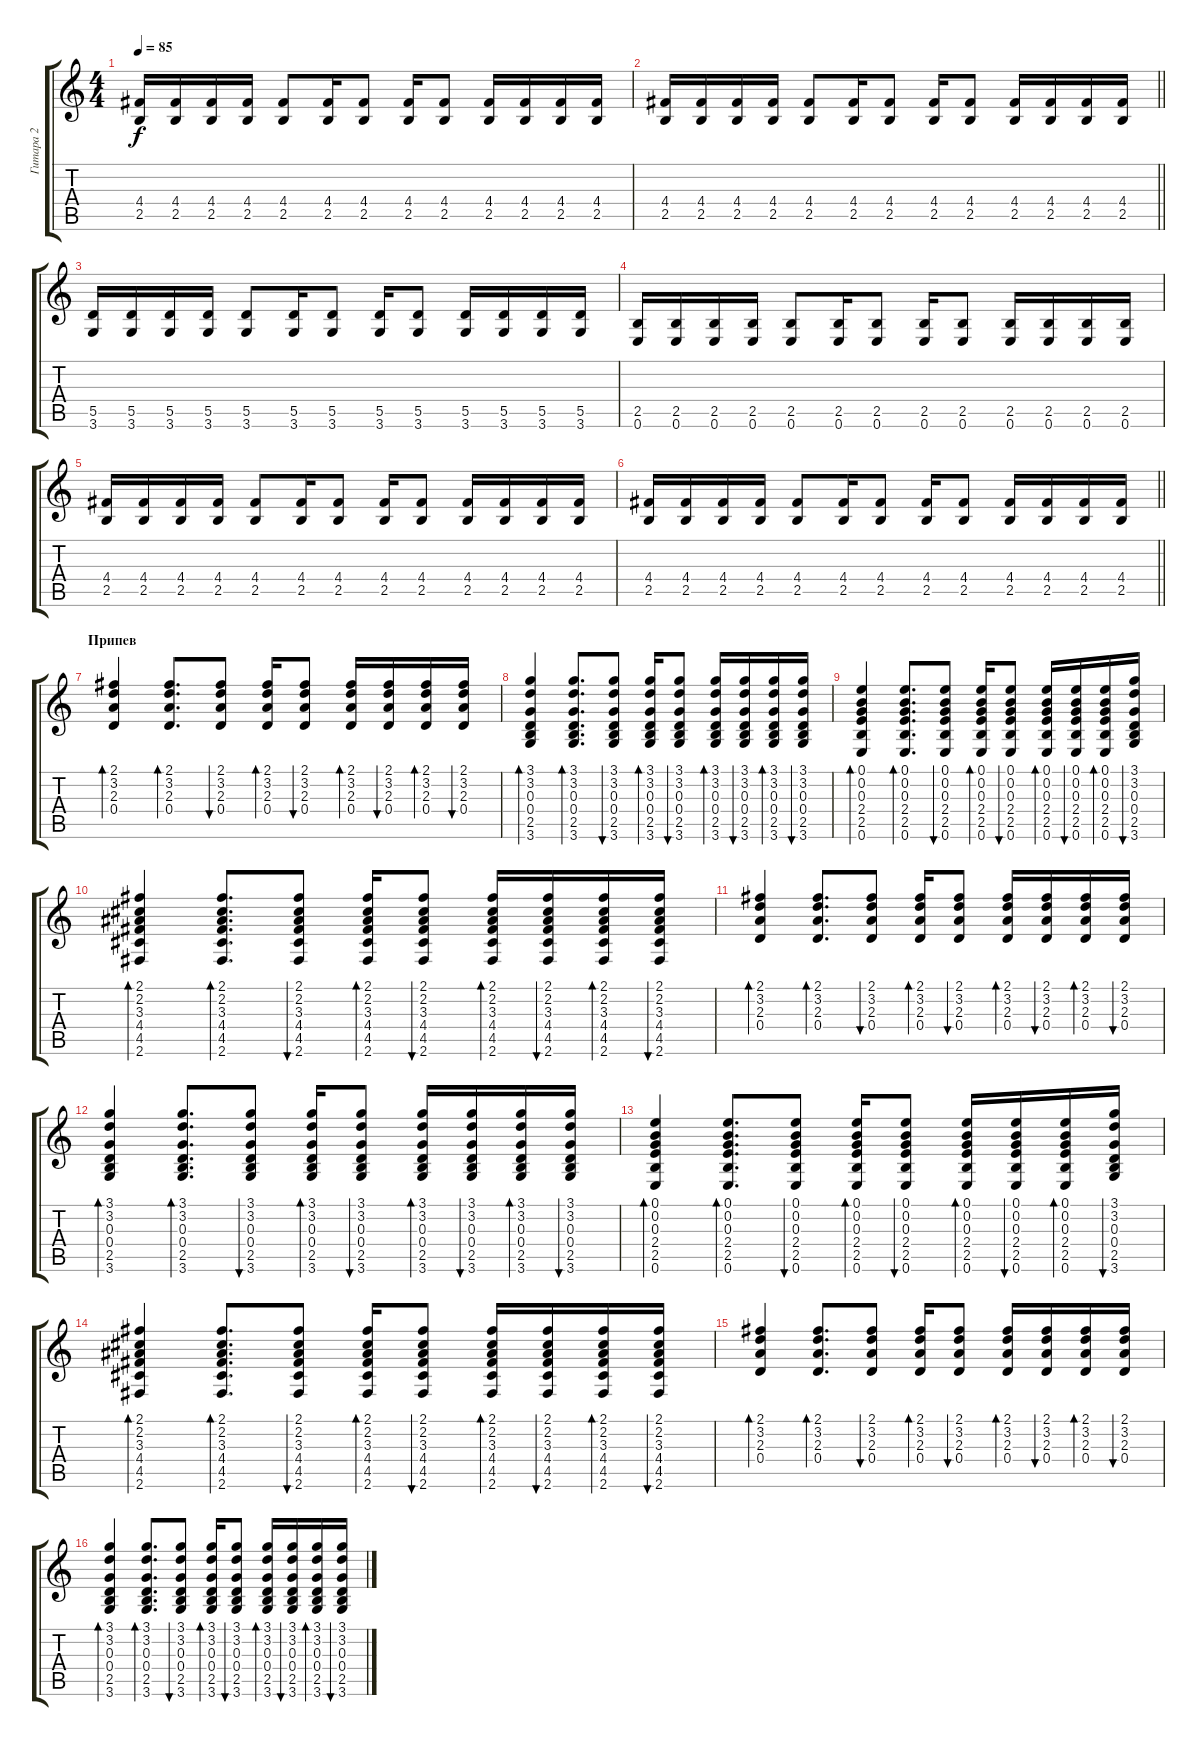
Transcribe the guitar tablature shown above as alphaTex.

\track ("Гитара 2" "Гитара 2") {instrument acousticguitarsteel}
\staff {score tabs}
\tuning (E4 B3 G3 D3 A2 E2) {hide}
\ts (4 4)
\tempo 85
\clef g2
\ks c
(4.4 2.5).16{dy f} (4.4 2.5).16 (4.4 2.5).16 (4.4 2.5).16 (4.4 2.5).8 (4.4 2.5).16 (4.4 2.5).8 (4.4 2.5).16 (4.4 2.5).8 (4.4 2.5).16 (4.4 2.5).16 (4.4 2.5).16 (4.4 2.5).16 |
\barLineRight lightlight
(4.4 2.5).16 (4.4 2.5).16 (4.4 2.5).16 (4.4 2.5).16 (4.4 2.5).8 (4.4 2.5).16 (4.4 2.5).8 (4.4 2.5).16 (4.4 2.5).8 (4.4 2.5).16 (4.4 2.5).16 (4.4 2.5).16 (4.4 2.5).16 |
(5.5 3.6).16 (5.5 3.6).16 (5.5 3.6).16 (5.5 3.6).16 (5.5 3.6).8 (5.5 3.6).16 (5.5 3.6).8 (5.5 3.6).16 (5.5 3.6).8 (5.5 3.6).16 (5.5 3.6).16 (5.5 3.6).16 (5.5 3.6).16 |
(2.5 0.6).16 (2.5 0.6).16 (2.5 0.6).16 (2.5 0.6).16 (2.5 0.6).8 (2.5 0.6).16 (2.5 0.6).8 (2.5 0.6).16 (2.5 0.6).8 (2.5 0.6).16 (2.5 0.6).16 (2.5 0.6).16 (2.5 0.6).16 |
(4.4 2.5).16 (4.4 2.5).16 (4.4 2.5).16 (4.4 2.5).16 (4.4 2.5).8 (4.4 2.5).16 (4.4 2.5).8 (4.4 2.5).16 (4.4 2.5).8 (4.4 2.5).16 (4.4 2.5).16 (4.4 2.5).16 (4.4 2.5).16 |
\barLineRight lightlight
(4.4 2.5).16 (4.4 2.5).16 (4.4 2.5).16 (4.4 2.5).16 (4.4 2.5).8 (4.4 2.5).16 (4.4 2.5).8 (4.4 2.5).16 (4.4 2.5).8 (4.4 2.5).16 (4.4 2.5).16 (4.4 2.5).16 (4.4 2.5).16 |
\section ("" "Припев")
(2.1 3.2 2.3 0.4).4{bd 60 instrument acousticguitarsteel} (2.1 3.2 2.3 0.4).8{d bd 60} (2.1 3.2 2.3 0.4).8{bu 60} (2.1 3.2 2.3 0.4).16{bd 60} (2.1 3.2 2.3 0.4).8{bu 60} (2.1 3.2 2.3 0.4).16{bd 60} (2.1 3.2 2.3 0.4).16{bu 60} (2.1 3.2 2.3 0.4).16{bd 60} (2.1 3.2 2.3 0.4).16{bu 60} |
(3.1 3.2 0.3 0.4 2.5 3.6).4{bd 60} (3.1 3.2 0.3 0.4 2.5 3.6).8{d bd 60} (3.1 3.2 0.3 0.4 2.5 3.6).8{bu 60} (3.1 3.2 0.3 0.4 2.5 3.6).16{bd 60} (3.1 3.2 0.3 0.4 2.5 3.6).8{bu 60} (3.1 3.2 0.3 0.4 2.5 3.6).16{bd 60} (3.1 3.2 0.3 0.4 2.5 3.6).16{bu 60} (3.1 3.2 0.3 0.4 2.5 3.6).16{bd 60} (3.1 3.2 0.3 0.4 2.5 3.6).16{bu 60} |
(0.1 0.2 0.3 2.4 2.5 0.6).4{bd 60} (0.1 0.2 0.3 2.4 2.5 0.6).8{d bd 60} (0.1 0.2 0.3 2.4 2.5 0.6).8{bu 60} (0.1 0.2 0.3 2.4 2.5 0.6).16{bd 60} (0.1 0.2 0.3 2.4 2.5 0.6).8{bu 60} (0.1 0.2 0.3 2.4 2.5 0.6).16{bd 60} (0.1 0.2 0.3 2.4 2.5 0.6).16{bu 60} (0.1 0.2 0.3 2.4 2.5 0.6).16{bd 60} (3.1 3.2 0.3 0.4 2.5 3.6).16{bu 60} |
(2.1 2.2 3.3 4.4 4.5 2.6).4{bd 60} (2.1 2.2 3.3 4.4 4.5 2.6).8{d bd 60} (2.1 2.2 3.3 4.4 4.5 2.6).8{bu 60} (2.1 2.2 3.3 4.4 4.5 2.6).16{bd 60} (2.1 2.2 3.3 4.4 4.5 2.6).8{bu 60} (2.1 2.2 3.3 4.4 4.5 2.6).16{bd 60} (2.1 2.2 3.3 4.4 4.5 2.6).16{bu 60} (2.1 2.2 3.3 4.4 4.5 2.6).16{bd 60} (2.1 2.2 3.3 4.4 4.5 2.6).16{bu 60} |
(2.1 3.2 2.3 0.4).4{bd 60} (2.1 3.2 2.3 0.4).8{d bd 60} (2.1 3.2 2.3 0.4).8{bu 60} (2.1 3.2 2.3 0.4).16{bd 60} (2.1 3.2 2.3 0.4).8{bu 60} (2.1 3.2 2.3 0.4).16{bd 60} (2.1 3.2 2.3 0.4).16{bu 60} (2.1 3.2 2.3 0.4).16{bd 60} (2.1 3.2 2.3 0.4).16{bu 60} |
(3.1 3.2 0.3 0.4 2.5 3.6).4{bd 60} (3.1 3.2 0.3 0.4 2.5 3.6).8{d bd 60} (3.1 3.2 0.3 0.4 2.5 3.6).8{bu 60} (3.1 3.2 0.3 0.4 2.5 3.6).16{bd 60} (3.1 3.2 0.3 0.4 2.5 3.6).8{bu 60} (3.1 3.2 0.3 0.4 2.5 3.6).16{bd 60} (3.1 3.2 0.3 0.4 2.5 3.6).16{bu 60} (3.1 3.2 0.3 0.4 2.5 3.6).16{bd 60} (3.1 3.2 0.3 0.4 2.5 3.6).16{bu 60} |
(0.1 0.2 0.3 2.4 2.5 0.6).4{bd 60} (0.1 0.2 0.3 2.4 2.5 0.6).8{d bd 60} (0.1 0.2 0.3 2.4 2.5 0.6).8{bu 60} (0.1 0.2 0.3 2.4 2.5 0.6).16{bd 60} (0.1 0.2 0.3 2.4 2.5 0.6).8{bu 60} (0.1 0.2 0.3 2.4 2.5 0.6).16{bd 60} (0.1 0.2 0.3 2.4 2.5 0.6).16{bu 60} (0.1 0.2 0.3 2.4 2.5 0.6).16{bd 60} (3.1 3.2 0.3 0.4 2.5 3.6).16{bu 60} |
(2.1 2.2 3.3 4.4 4.5 2.6).4{bd 60} (2.1 2.2 3.3 4.4 4.5 2.6).8{d bd 60} (2.1 2.2 3.3 4.4 4.5 2.6).8{bu 60} (2.1 2.2 3.3 4.4 4.5 2.6).16{bd 60} (2.1 2.2 3.3 4.4 4.5 2.6).8{bu 60} (2.1 2.2 3.3 4.4 4.5 2.6).16{bd 60} (2.1 2.2 3.3 4.4 4.5 2.6).16{bu 60} (2.1 2.2 3.3 4.4 4.5 2.6).16{bd 60} (2.1 2.2 3.3 4.4 4.5 2.6).16{bu 60} |
(2.1 3.2 2.3 0.4).4{bd 60} (2.1 3.2 2.3 0.4).8{d bd 60} (2.1 3.2 2.3 0.4).8{bu 60} (2.1 3.2 2.3 0.4).16{bd 60} (2.1 3.2 2.3 0.4).8{bu 60} (2.1 3.2 2.3 0.4).16{bd 60} (2.1 3.2 2.3 0.4).16{bu 60} (2.1 3.2 2.3 0.4).16{bd 60} (2.1 3.2 2.3 0.4).16{bu 60} |
(3.1 3.2 0.3 0.4 2.5 3.6).4{bd 60} (3.1 3.2 0.3 0.4 2.5 3.6).8{d bd 60} (3.1 3.2 0.3 0.4 2.5 3.6).8{bu 60} (3.1 3.2 0.3 0.4 2.5 3.6).16{bd 60} (3.1 3.2 0.3 0.4 2.5 3.6).8{bu 60} (3.1 3.2 0.3 0.4 2.5 3.6).16{bd 60} (3.1 3.2 0.3 0.4 2.5 3.6).16{bu 60} (3.1 3.2 0.3 0.4 2.5 3.6).16{bd 60} (3.1 3.2 0.3 0.4 2.5 3.6).16{bu 60}
